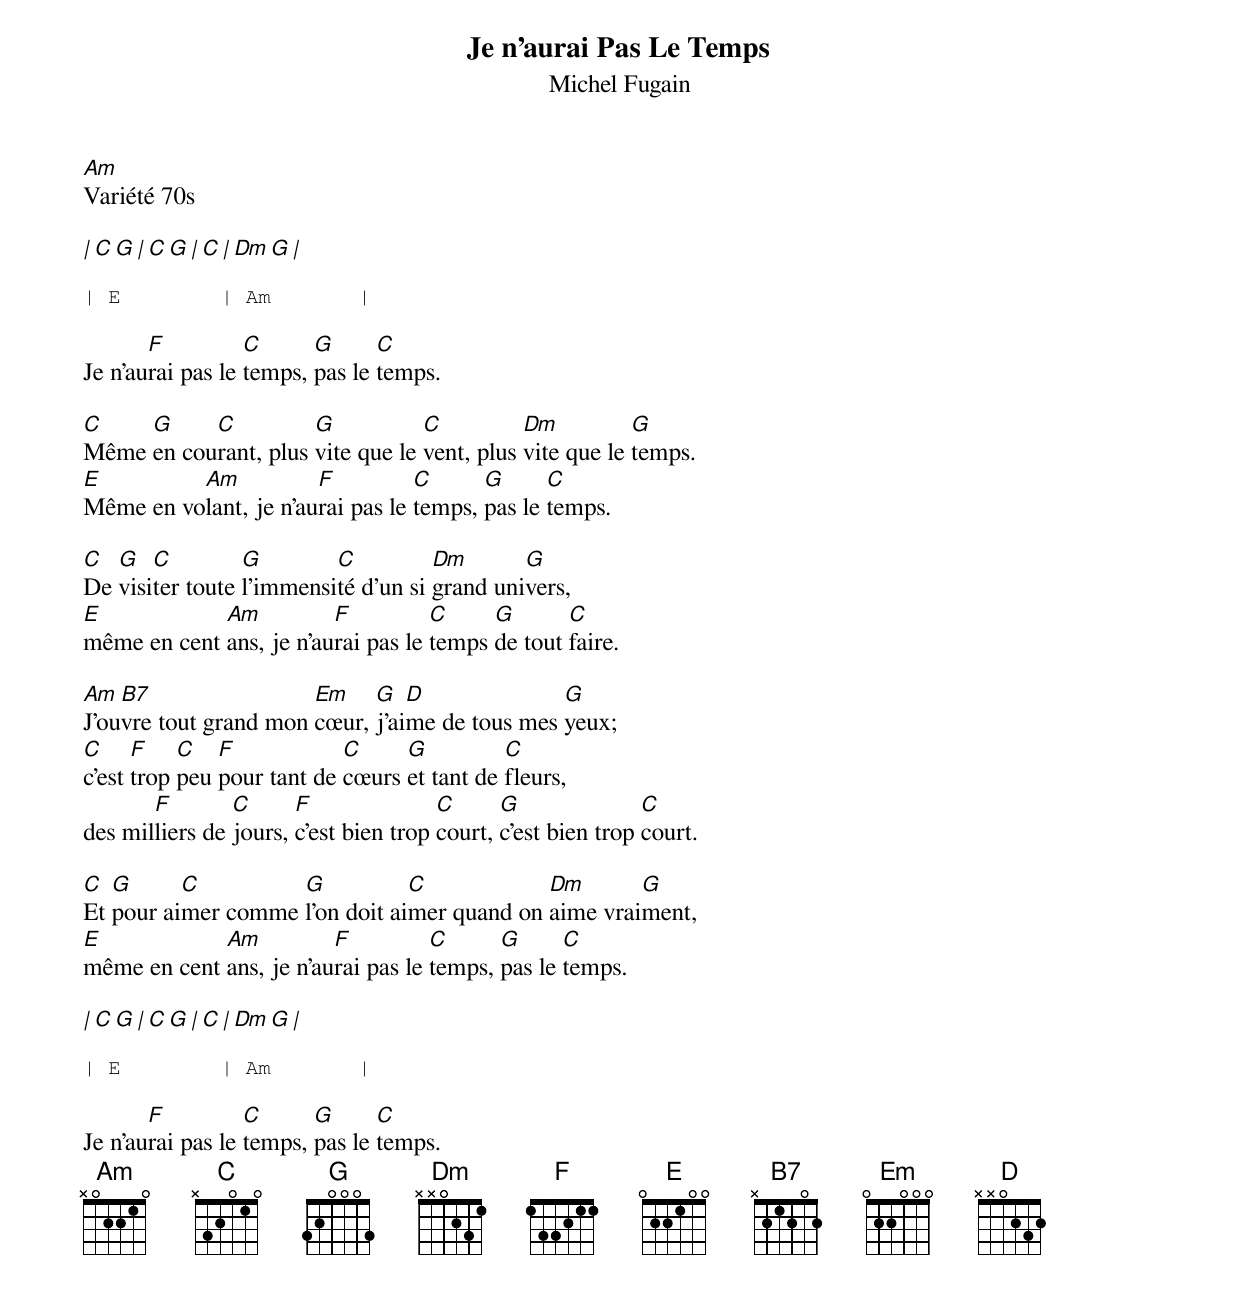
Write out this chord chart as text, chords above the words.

Je n'aurai Pas Le Temps
Michel Fugain
Am
Variété 70s

| C      G | C      G | C        | Dm     G |

| E        | Am       |

       F          C      G      C
Je n'aurai pas le temps, pas le temps.

C    G     C          G           C          Dm          G
Même en courant, plus vite que le vent, plus vite que le temps.
E         Am           F          C      G      C
Même en volant, je n'aurai pas le temps, pas le temps.

C  G   C         G        C          Dm       G
De visiter toute l'immensité d'un si grand univers,
E            Am          F          C     G       C
même en cent ans, je n'aurai pas le temps de tout faire.

Am  B7                 Em    G   D              G
J'ouvre tout grand mon cœur, j'aime de tous mes yeux;
C     F    C   F            C     G          C
c'est trop peu pour tant de cœurs et tant de fleurs,
       F        C      F               C      G               C
des milliers de jours, c'est bien trop court, c'est bien trop court.

C  G      C         G           C            Dm       G
Et pour aimer comme l'on doit aimer quand on aime vraiment,
E            Am          F          C      G      C
même en cent ans, je n'aurai pas le temps, pas le temps.

| C      G | C      G | C        | Dm     G |

| E        | Am       |

       F          C      G      C
Je n'aurai pas le temps, pas le temps.
